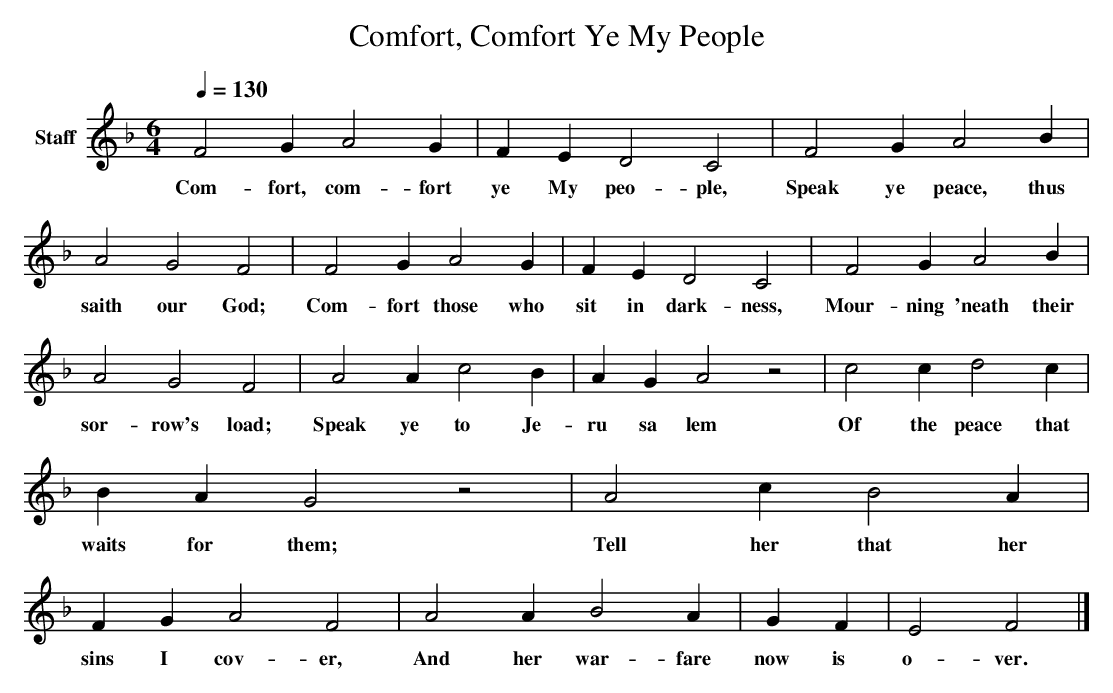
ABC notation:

X:1
T: Comfort, Comfort Ye My People
L: 1/4
M: 6/4
Q: 1/4=130
V: P1 name="Staff"
K: F
[V: P1]  F2 G A2 G | F E D2 C2 | F2 G A2 B | A2 G2 F2 | F2 G A2 G | F E D2 C2 | F2 G A2 B | A2 G2 F2 | A2 A c2 B | A G A2z2 | c2 c d2 c | B A G2z2 | A2 c B2 A | F G A2 F2 | A2 A B2 A | G F | E2 F2|]
w: Com- fort, com- fort ye My peo- ple, Speak ye peace, thus saith our God; Com- fort those who sit in dark- ness, Mour- ning 'neath their sor- row's load; Speak ye to Je- ru sa lem Of the peace that waits for them; Tell her that her sins I cov- er, And her war- fare now is o- ver.
